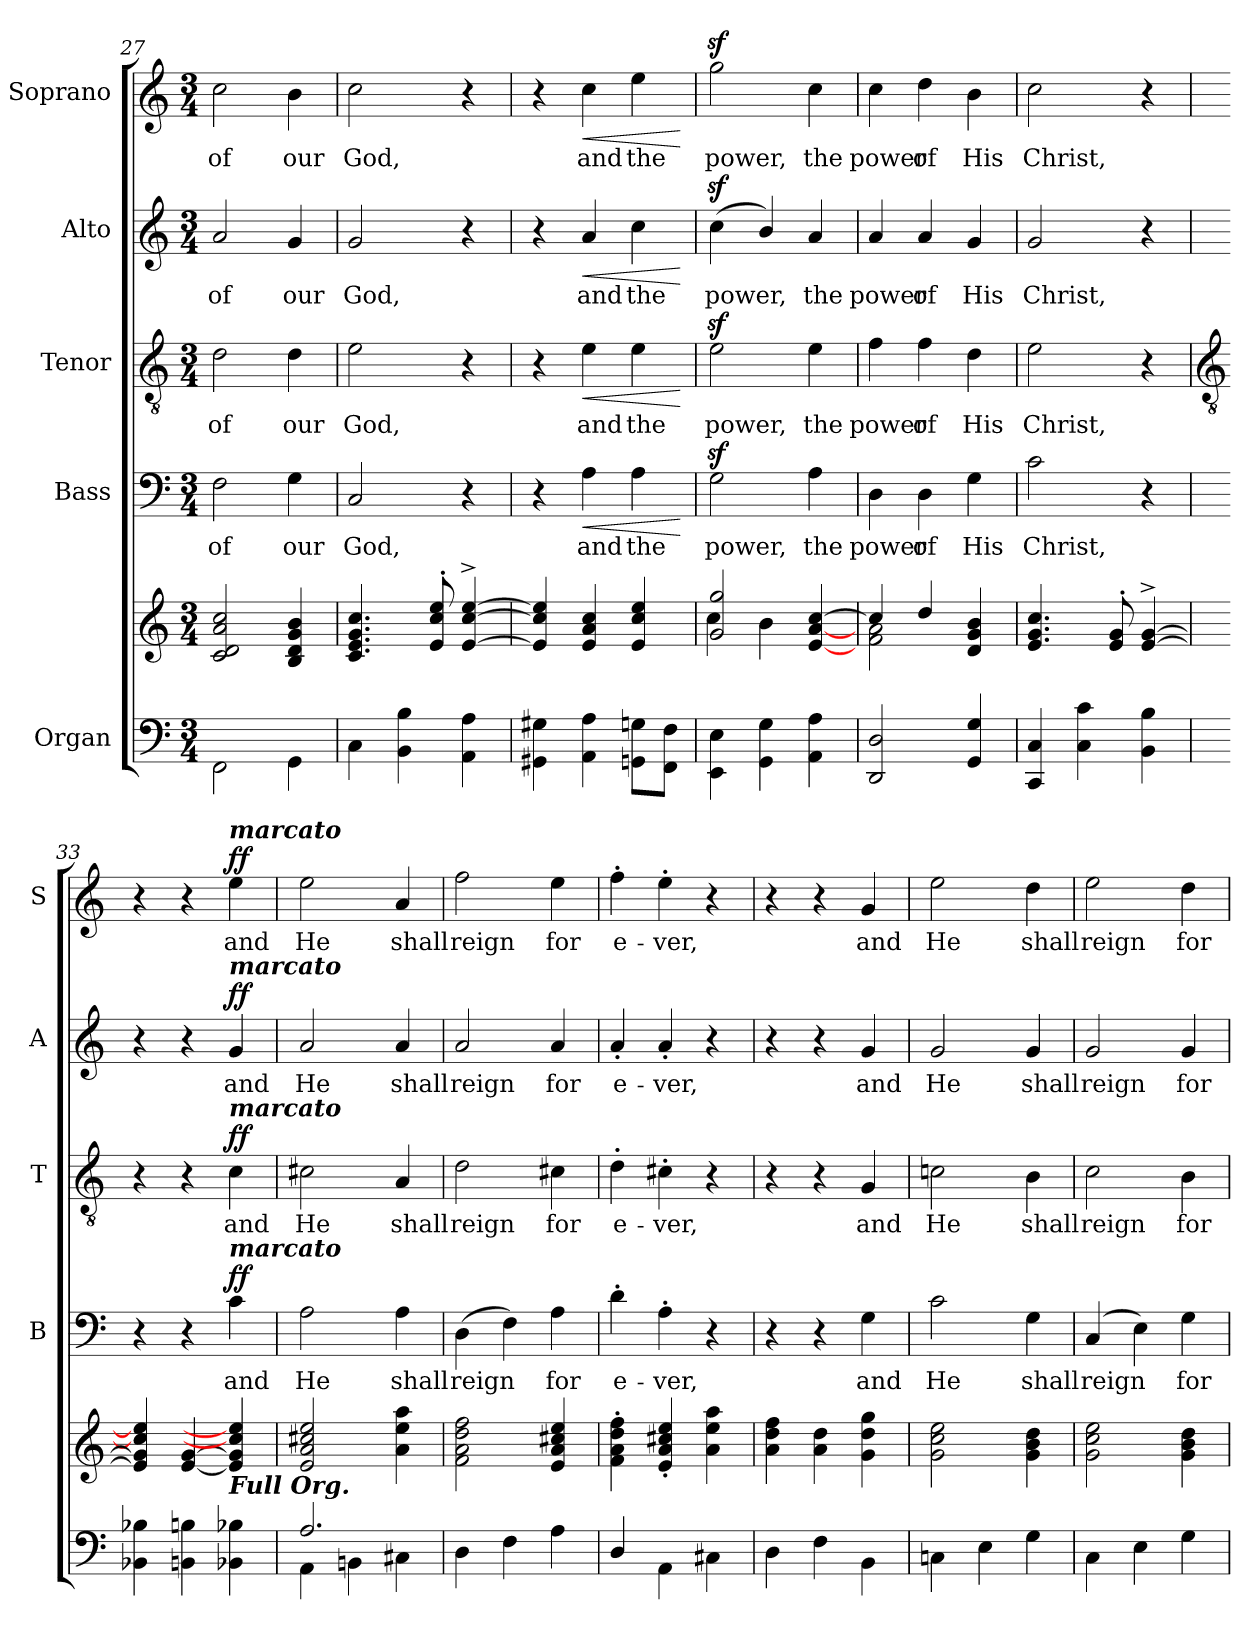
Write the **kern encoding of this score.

**kern	**kern	**kern	**text	**dynam	**kern	**text	**dynam	**kern	**text	**dynam	**kern	**text	**dynam
*part5	*part5	*part4	*part4	*part4	*part3	*part3	*part3	*part2	*part2	*part2	*part1	*part1	*part1
*staff6	*staff5	*staff4	*staff4	*staff4	*staff3	*staff3	*staff3	*staff2	*staff2	*staff2	*staff1	*staff1	*staff1
*I"Organ	*	*I"Bass	*	*	*I"Tenor	*	*	*I"Alto	*	*	*I"Soprano	*	*
*	*	*I'B	*	*	*I'T	*	*	*I'A	*	*	*I'S	*	*
*clefF4	*clefG2	*clefF4	*	*	*clefGv2	*	*	*clefG2	*	*	*clefG2	*	*
*k[]	*k[]	*k[]	*	*	*k[]	*	*	*k[]	*	*	*k[]	*	*
*C:	*C:	*C:	*	*	*C:	*	*	*C:	*	*	*C:	*	*
*M3/4	*M3/4	*M3/4	*	*	*M3/4	*	*	*M3/4	*	*	*M3/4	*	*
=27	=27	=27	=27	=27	=27	=27	=27	=27	=27	=27	=27	=27	=27
*	*^	*	*	*	*	*	*	*	*	*	*	*	*
!LO:N:vis=1	!	!LO:N:vis=1	!	!LO:LY:b	!	!	!LO:LY:b	!	!	!LO:LY:b	!	!	!LO:LY:b	!
*^	*	*	*	*	*	*	*	*	*	*	*	*	*	*
2.ryy	2FF\	2c/ 2d/ 2a/ 2cc/	2.ryy	2F	of	.	2d	of	.	2a	of	.	2cc	of	.
!	!	!	!	!	!LO:LY:b	!	!	!LO:LY:b	!	!	!LO:LY:b	!	!	!LO:LY:b	!
.	4GG\	4B/ 4d/ 4g/ 4b/	.	4G	our	.	4d	our	.	4g	our	.	4b	our	.
=28	=28	=28	=28	=28	=28	=28	=28	=28	=28	=28	=28	=28	=28	=28	=28
!LO:N:vis=1	!	!	!LO:N:vis=1	!	!LO:LY:b	!	!	!LO:LY:b	!	!	!LO:LY:b	!	!	!LO:LY:b	!
2.ryy	4C\	4.c/ 4.e/ 4.g/ 4.cc/	2.ryy	2C	God,	.	2e	God,	.	2g	God,	.	2cc	God,	.
.	4BB\ 4B\	.	.	.	.	.	.	.	.	.	.	.	.	.	.
.	.	8e/' 8cc/' 8ee/'	.	.	.	.	.	.	.	.	.	.	.	.	.
.	4AA\ 4A\	[4e/^ [4cc/^ [4ee/^	.	4r	.	.	4r	.	.	4r	.	.	4r	.	.
=29	=29	=29	=29	=29	=29	=29	=29	=29	=29	=29	=29	=29	=29	=29	=29
!LO:N:vis=1	!	!	!LO:N:vis=1	!	!	!	!	!	!	!	!	!	!	!	!
2.ryy	4GG#X\ 4G#X\	4e/] 4cc/] 4ee/]	2.ryy	4r	.	.	4r	.	.	4r	.	.	4r	.	.
!	!	!	!	!	!LO:LY:b	!LO:HP:b	!	!LO:LY:b	!LO:HP:b	!	!LO:LY:b	!LO:HP:b	!	!LO:LY:b	!LO:HP:b
.	4AA\ 4A\	4e/ 4a/ 4cc/	.	4A	and	<	4e	and	<	4a	and	<	4cc	and	<
!	!	!	!	!	!LO:LY:b	!	!	!LO:LY:b	!	!	!LO:LY:b	!	!	!LO:LY:b	!
.	8GGn\ 8Gn\L	4e/ 4cc/ 4ee/	.	4A	the	.	4e	the	.	4cc	the	.	4ee	the	.
.	8FF\ 8F\J	.	.	.	.	.	.	.	.	.	.	.	.	.	.
*v	*v	*	*	*	*	*	*	*	*	*	*	*	*	*	*
*	*v	*v	*	*	*	*	*	*	*	*	*	*	*	*
.	.	.	.	[	.	.	[	.	.	[	.	.	[
=30	=30	=30	=30	=30	=30	=30	=30	=30	=30	=30	=30	=30	=30
!LO:N:vis=1	!	!	!LO:LY:b	!	!	!LO:LY:b	!	!	!LO:LY:b	!	!	!LO:LY:b	!
*^	*^	*	*	*	*	*	*	*	*	*	*	*	*
2.ryy	4EE\ 4E\	2g/ 2gg/	4cc\	2Gz<	power,	.	2ez<	power,	.	(<4ccz<	power,	.	2ggz<	power,	.
.	4GG\ 4G\	.	4b\	.	.	.	.	.	.	4b/)	.	.	.	.	.
!	!	!	!	!	!LO:LY:b	!	!	!LO:LY:b	!	!	!LO:LY:b	!	!	!LO:LY:b	!
.	4AA\ 4A\	[4e/ [4a/ [4cc/	4ryy	4A	the	.	4e	the	.	4a	the	.	4cc	the	.
=31	=31	=31	=31	=31	=31	=31	=31	=31	=31	=31	=31	=31	=31	=31	=31
!LO:N:vis=1	!	!	!	!	!LO:LY:b	!	!	!LO:LY:b	!	!	!LO:LY:b	!	!	!LO:LY:b	!
2.ryy	2DD/ 2D/	4cc/]	2f\ 2a\	4D	power	.	4f	power	.	4a	power	.	4cc	power	.
!	!	!	!	!	!LO:LY:b	!	!	!LO:LY:b	!	!	!LO:LY:b	!	!	!LO:LY:b	!
.	.	4dd/	.	4D	of	.	4f	of	.	4a	of	.	4dd	of	.
!	!	!	!	!	!LO:LY:b	!	!	!LO:LY:b	!	!	!LO:LY:b	!	!	!LO:LY:b	!
.	4GG/ 4G/	4d/ 4g/ 4b/	4ryy	4G	His	.	4d	His	.	4g	His	.	4b	His	.
=32	=32	=32	=32	=32	=32	=32	=32	=32	=32	=32	=32	=32	=32	=32	=32
!LO:N:vis=1	!	!	!LO:N:vis=1	!	!LO:LY:b	!	!	!LO:LY:b	!	!	!LO:LY:b	!	!	!LO:LY:b	!
2.ryy	4CC/ 4C/	4.e/ 4.g/ 4.cc/	2.ryy	2c	Christ,	.	2e	Christ,	.	2g	Christ,	.	2cc	Christ,	.
.	4C\ 4c\	.	.	.	.	.	.	.	.	.	.	.	.	.	.
.	.	8e/' 8g/'	.	.	.	.	.	.	.	.	.	.	.	.	.
.	4BB\ 4B\	[4e/^ [4g/^	.	4r	.	.	4r	.	.	4r	.	.	4r	.	.
*	*	*v	*v	*	*	*	*	*	*	*	*	*	*	*	*
!!LO:LB:g=z
=33	=33	=33	=33	=33	=33	=33	=33	=33	=33	=33	=33	=33	=33	=33
*	*	*	*	*	*	*clefGv2	*	*	*	*	*	*	*	*
2.ryy	4BB-X 4B-X	4e] 4g] 4cc] 4ee]	4r	.	.	4r	.	.	4r	.	.	4r	.	.
.	4BBn 4Bn	[4e [4g	4r	.	.	4r	.	.	4r	.	.	4r	.	.
!	!	!	!	!	!	!	!	!	!	!	!	!LO:TX:a:Bi:t=marcato	!	!
!	!	!	!	!	!	!	!	!	!LO:TX:a:Bi:t=marcato	!	!	!	!	!
!	!	!	!	!	!	!LO:TX:a:Bi:t=marcato	!	!	!	!	!	!	!	!
!	!	!	!LO:TX:a:Bi:t=marcato	!	!	!	!	!	!	!	!	!	!	!
!	!LO:TX:a:Bi:t=Full Org.	!	!	!	!	!	!	!	!	!	!	!	!	!
!	!	!	!	!LO:LY:b	!LO:DY:b	!	!LO:LY:b	!LO:DY:b	!	!LO:LY:b	!LO:DY:b	!	!LO:LY:b	!LO:DY:b
.	4BB-X 4B-X	4e] 4g] 4cc] 4ee]	4c	and	ff	4c	and	ff	4g	and	ff	4ee	and	ff
=34	=34	=34	=34	=34	=34	=34	=34	=34	=34	=34	=34	=34	=34	=34
!	!	!	!	!LO:LY:b	!	!	!LO:LY:b	!	!	!LO:LY:b	!	!	!LO:LY:b	!
2.A/	4AA\	2e 2a 2cc#X 2ee	2A	He	.	2c#X	He	.	2a	He	.	2ee	He	.
.	4BBn\	.	.	.	.	.	.	.	.	.	.	.	.	.
!	!	!	!	!LO:LY:b	!	!	!LO:LY:b	!	!	!LO:LY:b	!	!	!LO:LY:b	!
.	4C#X\	4a 4ee 4aa	4A	shall	.	4A	shall	.	4a	shall	.	4a	shall	.
=35	=35	=35	=35	=35	=35	=35	=35	=35	=35	=35	=35	=35	=35	=35
!LO:N:vis=1	!	!	!	!LO:LY:b	!	!	!LO:LY:b	!	!	!LO:LY:b	!	!	!LO:LY:b	!
2.ryy	4D	2f 2a 2dd 2ff	(>4D	reign	.	2d	reign	.	2a	reign	.	2ff	reign	.
.	4F	.	4F)	.	.	.	.	.	.	.	.	.	.	.
!	!	!	!	!LO:LY:b	!	!	!LO:LY:b	!	!	!LO:LY:b	!	!	!LO:LY:b	!
.	4A	4e 4a 4cc#X 4ee	4A	for	.	4c#X	for	.	4a	for	.	4ee	for	.
=36	=36	=36	=36	=36	=36	=36	=36	=36	=36	=36	=36	=36	=36	=36
!LO:N:vis=1	!	!	!	!LO:LY:b	!	!	!LO:LY:b	!	!	!LO:LY:b	!	!	!LO:LY:b	!
2.ryy	4D/	4f' 4a' 4dd' 4ff'	4d'	e-	.	4d'	e-	.	4a'	e-	.	4ff'	e-	.
!	!	!	!	!LO:LY:b	!	!	!LO:LY:b	!	!	!LO:LY:b	!	!	!LO:LY:b	!
.	4AA	4e' 4a' 4cc#' 4ee'	4A'	-ver,	.	4c#X'	-ver,	.	4a'	-ver,	.	4ee'	-ver,	.
.	4C#X	4a 4ee 4aa	4r	.	.	4r	.	.	4r	.	.	4r	.	.
=37	=37	=37	=37	=37	=37	=37	=37	=37	=37	=37	=37	=37	=37	=37
!LO:N:vis=1	!	!	!	!	!	!	!	!	!	!	!	!	!	!
2.ryy	4D	4a 4dd 4ff	4r	.	.	4r	.	.	4r	.	.	4r	.	.
.	4F	4a 4dd	4r	.	.	4r	.	.	4r	.	.	4r	.	.
!	!	!	!	!LO:LY:b	!	!	!LO:LY:b	!	!	!LO:LY:b	!	!	!LO:LY:b	!
.	4BB	4g 4dd 4gg	4G	and	.	4G	and	.	4g	and	.	4g	and	.
=38	=38	=38	=38	=38	=38	=38	=38	=38	=38	=38	=38	=38	=38	=38
!LO:N:vis=1	!	!	!	!LO:LY:b	!	!	!LO:LY:b	!	!	!LO:LY:b	!	!	!LO:LY:b	!
2.ryy	4Cn	2g 2cc 2ee	2c	He	.	2cn	He	.	2g	He	.	2ee	He	.
.	4E	.	.	.	.	.	.	.	.	.	.	.	.	.
!	!	!	!	!LO:LY:b	!	!	!LO:LY:b	!	!	!LO:LY:b	!	!	!LO:LY:b	!
.	4G	4g 4b 4dd	4G	shall	.	4B	shall	.	4g	shall	.	4dd	shall	.
=39	=39	=39	=39	=39	=39	=39	=39	=39	=39	=39	=39	=39	=39	=39
!LO:N:vis=1	!	!	!	!LO:LY:b	!	!	!LO:LY:b	!	!	!LO:LY:b	!	!	!LO:LY:b	!
2.ryy	4C	2g 2cc 2ee	(<4C/	reign	.	2c	reign	.	2g	reign	.	2ee	reign	.
.	4E	.	4E)	.	.	.	.	.	.	.	.	.	.	.
!	!	!	!	!LO:LY:b	!	!	!LO:LY:b	!	!	!LO:LY:b	!	!	!LO:LY:b	!
.	4G	4g 4b 4dd	4G	for	.	4B	for	.	4g	for	.	4dd	for	.
*v	*v	*	*	*	*	*	*	*	*	*	*	*	*	*
=	=	=	=	=	=	=	=	=	=	=	=	=	=
*-	*-	*-	*-	*-	*-	*-	*-	*-	*-	*-	*-	*-	*-
